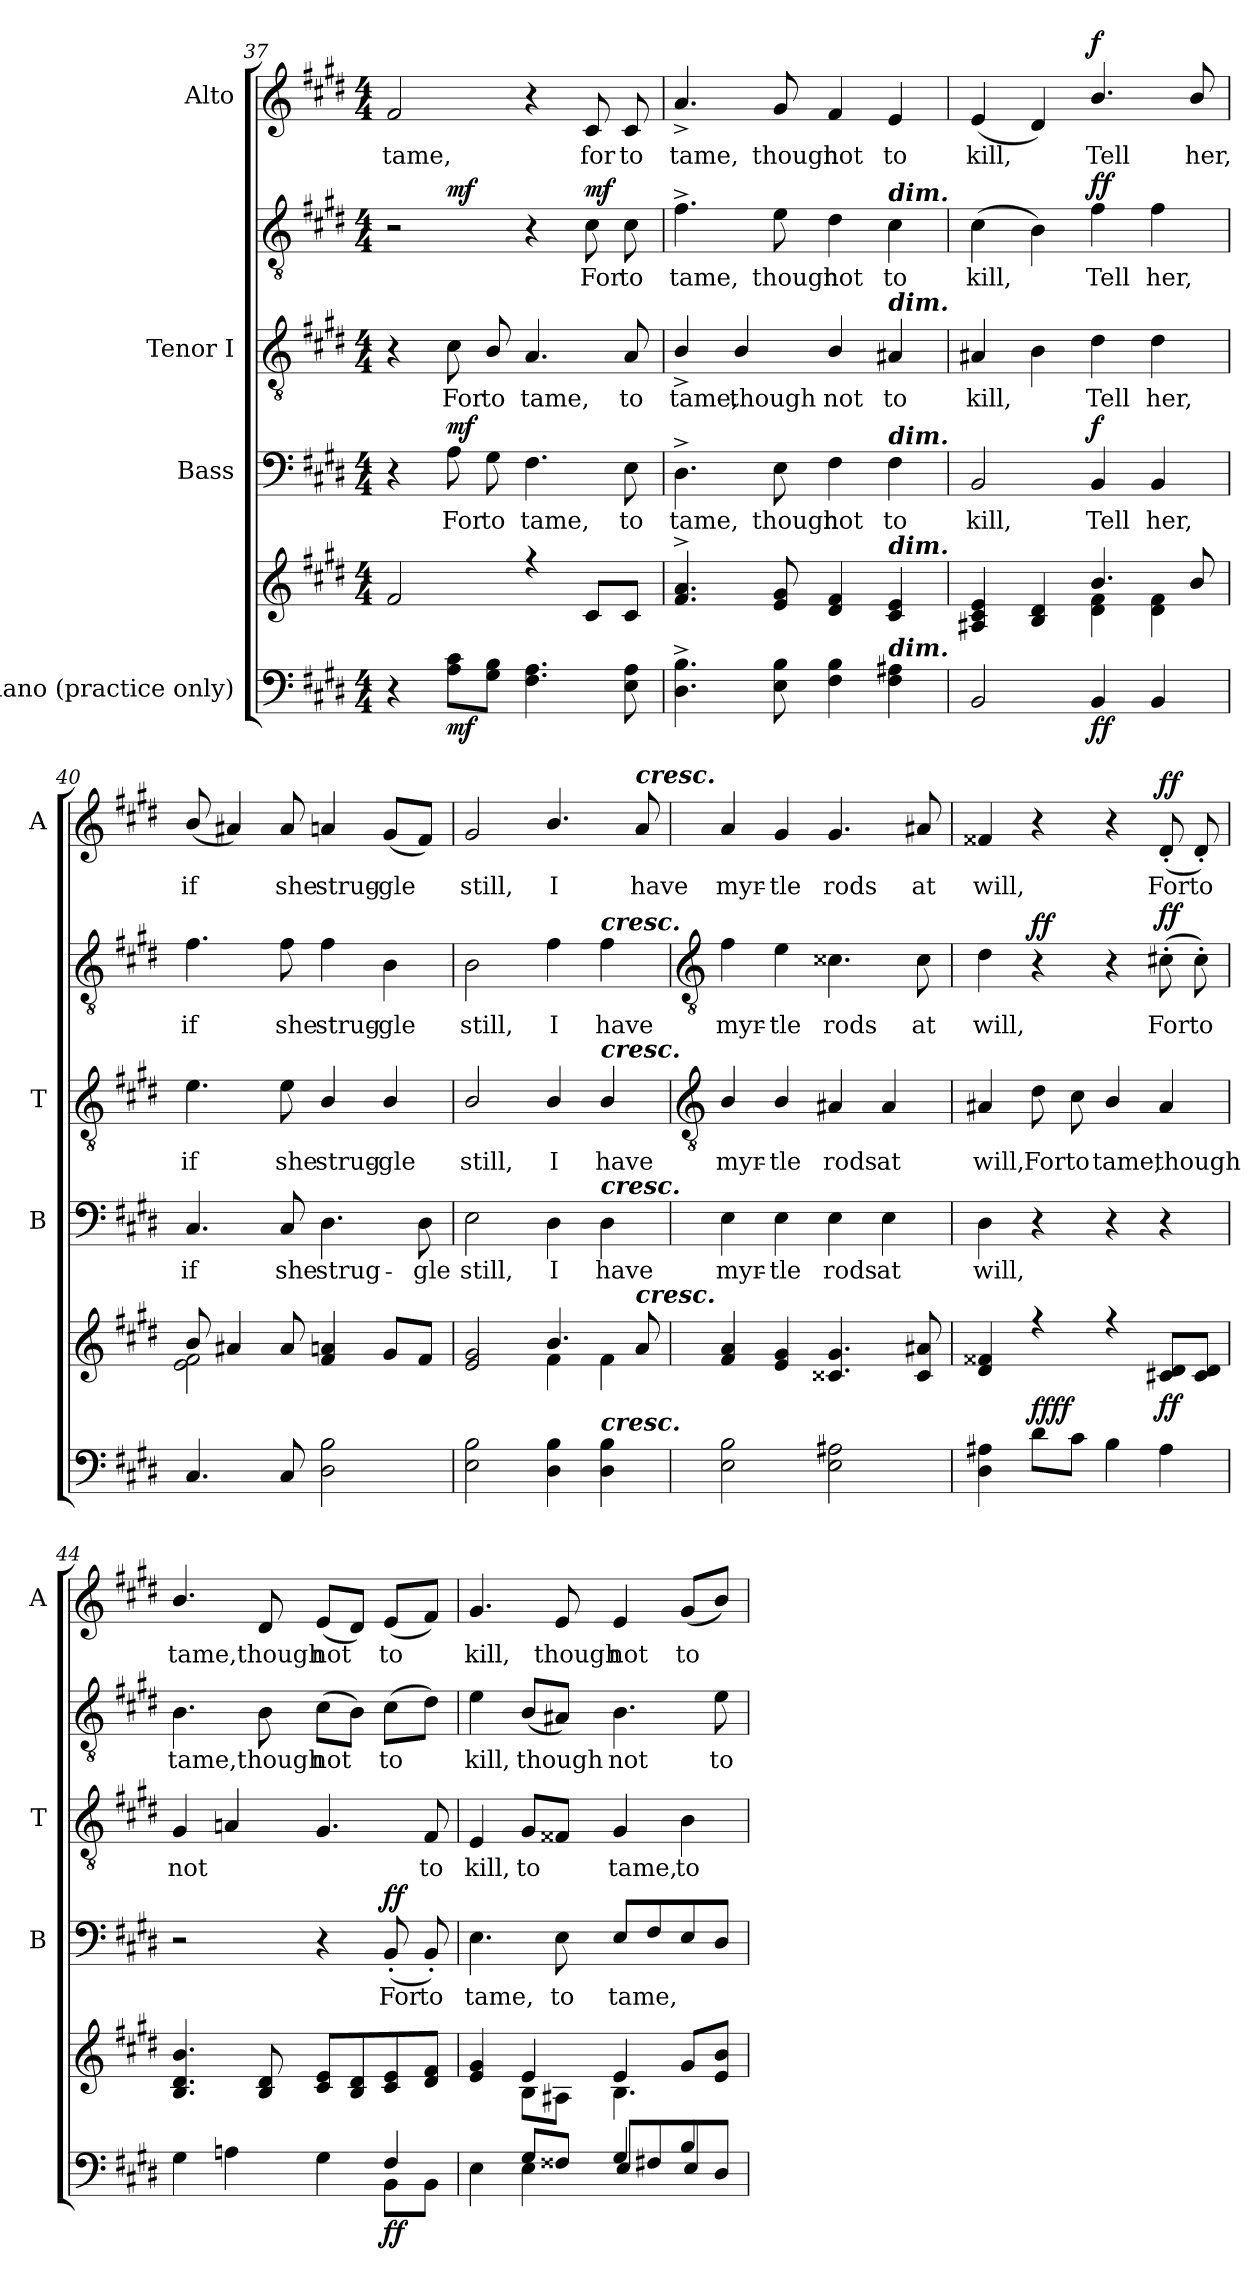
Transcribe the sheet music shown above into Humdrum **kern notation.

**kern	**kern	**dynam	**kern	**text	**dynam	**kern	**text	**kern	**text	**dynam	**kern	**text	**dynam
*part4	*part4	*part4	*part3	*part3	*part3	*part2	*part2	*part2	*part2	*part2	*part1	*part1	*part1
*staff6	*staff5	*staff5/6	*staff4	*staff4	*staff4	*staff3	*staff3	*staff2	*staff2	*staff2/3	*staff1	*staff1	*staff1
*I"Piano (practice only)	*	*	*I"Bass	*	*	*I"Tenor I	*	*	*	*	*I"Alto	*	*
*	*	*	*I'B	*	*	*I'T	*	*	*	*	*I'A	*	*
!!LO:LB:g=z
*clefF4	*clefG2	*	*clefF4	*	*	*clefGv2	*	*clefGv2	*	*	*clefG2	*	*
*k[f#c#g#d#]	*k[f#c#g#d#]	*	*k[f#c#g#d#]	*	*	*k[f#c#g#d#]	*	*k[f#c#g#d#]	*	*	*k[f#c#g#d#]	*	*
*E:	*E:	*	*E:	*	*	*E:	*	*E:	*	*	*E:	*	*
*M4/4	*M4/4	*	*M4/4	*	*	*M4/4	*	*M4/4	*	*	*M4/4	*	*
=37	=37	=37	=37	=37	=37	=37	=37	=37	=37	=37	=37	=37	=37
*	*^	*	*	*	*	*	*	*	*	*	*	*	*
!	!	!	!	!	!	!	!	!	!	!	!	!	!LO:LY:b	!
4r	2f#	1ryy	.	4r	.	.	4r	.	2r	.	.	2f#	tame,	.
!	!	!	!LO:DY:b=2	!	!LO:LY:b	!LO:DY:b	!	!LO:LY:b	!	!	!LO:DY:b=2	!	!	!
8A 8c#L	.	.	mf	8A	For	mf	8c#	For	.	.	mf	.	.	.
!	!	!	!	!	!LO:LY:b	!	!	!LO:LY:b	!	!	!	!	!	!
8G#\ 8B\J	.	.	.	8G#\	to	.	8B/	to	.	.	.	.	.	.
!	!	!	!	!	!LO:LY:b	!	!	!LO:LY:b	!	!	!	!	!	!
4.F# 4.A	4r	.	.	4.F#	tame,	.	4.A	tame,	4r	.	.	4r	.	.
!	!	!	!	!	!	!	!	!	!	!LO:LY:b	!LO:DY:b	!	!LO:LY:b	!
.	8c#L	.	.	.	.	.	.	.	8c#	For	mf	8c#	for	.
!	!	!	!	!	!LO:LY:b	!	!	!LO:LY:b	!	!LO:LY:b	!	!	!LO:LY:b	!
8E 8A	8c#J	.	.	8E	to	.	8A	to	8c#	to	.	8c#	to	.
=38	=38	=38	=38	=38	=38	=38	=38	=38	=38	=38	=38	=38	=38	=38
!	!	!	!	!	!LO:LY:b	!	!	!LO:LY:b	!	!LO:LY:b	!	!	!LO:LY:b	!
4.D#\^ 4.B\^	4.f#^ 4.a^	1ryy	.	4.D#^\	tame,	.	4B^/	tame,	4.f#^	tame,	.	4.a^	tame,	.
!	!	!	!	!	!	!	!	!LO:LY:b	!	!	!	!	!	!
.	.	.	.	.	.	.	4B/	though	.	.	.	.	.	.
!	!	!	!	!	!LO:LY:b	!	!	!	!	!LO:LY:b	!	!	!LO:LY:b	!
8E\ 8B\	8e 8g#	.	.	8E\	though	.	.	.	8e	though	.	8g#	though	.
!	!	!	!	!	!LO:LY:b	!	!	!LO:LY:b	!	!LO:LY:b	!	!	!LO:LY:b	!
4F#\ 4B\	4d# 4f#	.	.	4F#\	not	.	4B/	not	4d#	not	.	4f#	not	.
!	!	!	!	!	!	!	!	!	!LO:TX:a:Bi:t=dim.	!	!	!	!	!
!	!	!	!	!	!	!	!LO:TX:a:Bi:t=dim.	!	!	!	!	!	!	!
!	!	!	!	!LO:TX:a:Bi:t=dim.	!	!	!	!	!	!	!	!	!	!
!	!LO:TX:a:Bi:t=dim.	!	!	!	!	!	!	!	!	!	!	!	!	!
!LO:TX:a:Bi:t=dim.	!	!	!	!	!	!	!	!	!	!	!	!	!	!
!	!	!	!	!	!LO:LY:b	!	!	!LO:LY:b	!	!LO:LY:b	!	!	!LO:LY:b	!
4F# 4A#X	4c# 4e	.	.	4F#	to	.	4A#X	to	4c#	to	.	4e	to	.
=39	=39	=39	=39	=39	=39	=39	=39	=39	=39	=39	=39	=39	=39	=39
!	!	!	!	!	!LO:LY:b	!	!	!LO:LY:b	!	!LO:LY:b	!	!	!LO:LY:b	!
2BB	4A#X 4c# 4e	2ryy	.	2BB	kill,	.	4A#X	kill,	(>4c#	kill,	.	(<4e	kill,	.
.	4B 4d#	.	.	.	.	.	4B	.	4B)	.	.	4d#)	.	.
!	!	!	!LO:DY:b=2	!	!LO:LY:b	!	!	!LO:LY:b	!	!LO:LY:b	!	!	!LO:LY:b	!
!	!	!	!LO:DY:n=1:b	!	!	!LO:DY:b	!	!	!	!	!LO:DY:b=2	!	!	!
!	!	!	!	!	!	!	!	!	!	!	!LO:DY:n=1:b	!	!	!LO:DY:b
4BB	4.b/	4d#\ 4f#\	f f	4BB	Tell	f	4d#	Tell	4f#	Tell	f f	4.b/	Tell	f
!	!	!	!	!	!LO:LY:b	!	!	!LO:LY:b	!	!LO:LY:b	!	!	!	!
4BB	.	4d#\ 4f#\	.	4BB	her,	.	4d#	her,	4f#	her,	.	.	.	.
!	!	!	!	!	!	!	!	!	!	!	!	!	!LO:LY:b	!
.	8b/	.	.	.	.	.	.	.	.	.	.	8b/	her,	.
=40	=40	=40	=40	=40	=40	=40	=40	=40	=40	=40	=40	=40	=40	=40
!	!	!	!	!	!LO:LY:b	!	!	!LO:LY:b	!	!LO:LY:b	!	!	!LO:LY:b	!
4.C#	8b/	2e\ 2f#\	.	4.C#	if	.	4.e	if	4.f#	if	.	(<8b/	if	.
.	4a#X	.	.	.	.	.	.	.	.	.	.	4a#X)	.	.
!	!	!	!	!	!LO:LY:b	!	!	!LO:LY:b	!	!LO:LY:b	!	!	!LO:LY:b	!
8C#	8a#	.	.	8C#	she	.	8e	she	8f#	she	.	8a#	she	.
!	!	!	!	!	!LO:LY:b	!	!	!LO:LY:b	!	!LO:LY:b	!	!	!LO:LY:b	!
2D# 2B	4f# 4an	2ryy	.	4.D#	strug-	.	4B/	strug-	4f#	strug-	.	4an	strug-	.
!	!	!	!	!	!	!	!	!LO:LY:b	!	!LO:LY:b	!	!	!LO:LY:b	!
.	8g#L	.	.	.	.	.	4B/	-gle	4B	-gle	.	(<8g#L	-gle	.
!	!	!	!	!	!LO:LY:b	!	!	!	!	!	!	!	!	!
.	8f#J	.	.	8D#	-gle	.	.	.	.	.	.	8f#J)	.	.
=41	=41	=41	=41	=41	=41	=41	=41	=41	=41	=41	=41	=41	=41	=41
!	!	!	!	!	!LO:LY:b	!	!	!LO:LY:b	!	!LO:LY:b	!	!	!LO:LY:b	!
2E 2B	2e 2g#	2ryy	.	2E	still,	.	2B/	still,	2B	still,	.	2g#	still,	.
!	!	!	!	!	!LO:LY:b	!	!	!LO:LY:b	!	!LO:LY:b	!	!	!LO:LY:b	!
4D# 4B	4.b/	4f#\	.	4D#	I	.	4B/	I	4f#	I	.	4.b/	I	.
!	!	!	!	!	!	!	!	!	!LO:TX:a:Bi:t=cresc.	!	!	!	!	!
!	!	!	!	!	!	!	!LO:TX:a:Bi:t=cresc.	!	!	!	!	!	!	!
!	!	!	!	!LO:TX:a:Bi:t=cresc.	!	!	!	!	!	!	!	!	!	!
!LO:TX:a:Bi:t=cresc.	!	!	!	!	!	!	!	!	!	!	!	!	!	!
!	!	!	!	!	!LO:LY:b	!	!	!LO:LY:b	!	!LO:LY:b	!	!	!	!
4D# 4B	.	4f#\	.	4D#	have	.	4B/	have	4f#	have	.	.	.	.
!	!	!	!	!	!	!	!	!	!	!	!	!LO:TX:a:Bi:t=cresc.	!	!
!	!LO:TX:a:Bi:t=cresc.	!	!	!	!	!	!	!	!	!	!	!	!	!
!	!	!	!	!	!	!	!	!	!	!	!	!	!LO:LY:b	!
.	8a	.	.	.	.	.	.	.	.	.	.	8a	have	.
!!LO:LB:g=z
=42	=42	=42	=42	=42	=42	=42	=42	=42	=42	=42	=42	=42	=42	=42
*	*	*	*	*	*	*	*clefGv2	*	*clefGv2	*	*	*	*	*
*^	*	*	*	*	*	*	*	*	*	*	*	*	*	*
!	!	!	!	!	!	!LO:LY:b	!	!	!LO:LY:b	!	!LO:LY:b	!	!	!LO:LY:b	!
1ryy	2E 2B	4f# 4a	1ryy	.	4E	myr-	.	4B/	myr-	4f#	myr-	.	4a	myr-	.
!	!	!	!	!	!	!LO:LY:b	!	!	!LO:LY:b	!	!LO:LY:b	!	!	!LO:LY:b	!
.	.	4e 4g#	.	.	4E	-tle	.	4B/	-tle	4e	-tle	.	4g#	-tle	.
!	!	!	!	!	!	!LO:LY:b	!	!	!LO:LY:b	!	!LO:LY:b	!	!	!LO:LY:b	!
.	2E 2A#X	4.c##X 4.g#	.	.	4E	rods	.	4A#X	rods	4.c##X	rods	.	4.g#	rods	.
!	!	!	!	!	!	!LO:LY:b	!	!	!LO:LY:b	!	!	!	!	!	!
.	.	.	.	.	4E	at	.	4A#	at	.	.	.	.	.	.
!	!	!	!	!	!	!	!	!	!	!	!LO:LY:b	!	!	!LO:LY:b	!
.	.	8c## 8a#X	.	.	.	.	.	.	.	8c##	at	.	8a#X	at	.
=43	=43	=43	=43	=43	=43	=43	=43	=43	=43	=43	=43	=43	=43	=43	=43
!	!	!	!	!	!	!LO:LY:b	!	!	!LO:LY:b	!	!LO:LY:b	!	!	!LO:LY:b	!
1ryy	4D# 4A#X	4d# 4f##X	1ryy	.	4D#	will,	.	4A#X	will,	4d#	will,	.	4f##X	will,	.
!	!	!	!	!LO:DY:b=2	!	!	!	!	!LO:LY:b	!	!	!	!	!	!
!	!	!	!	!LO:DY:n=1:a=2	!	!	!	!	!	!	!	!LO:DY:b=2	!	!	!
.	8d#L	4r	.	ff ff	4r	.	.	8d#	For	4r	.	ff	4r	.	.
!	!	!	!	!	!	!	!	!	!LO:LY:b	!	!	!	!	!	!
.	8c#J	.	.	.	.	.	.	8c#	to	.	.	.	.	.	.
!	!	!	!	!	!	!	!	!	!LO:LY:b	!	!	!	!	!	!
.	4B\	4r	.	.	4r	.	.	4B/	tame,	4r	.	.	4r	.	.
!	!	!	!	!LO:DY:n=2:b	!	!	!	!	!LO:LY:b	!	!LO:LY:b	!LO:DY:b	!	!LO:LY:b	!LO:DY:b
.	4A#	8c#X 8d#L	.	ff	4r	.	.	4A#	though	(>8c#X'	For	ff	(<8d#'	For	ff
!	!	!	!	!	!	!	!	!	!	!	!LO:LY:b	!	!	!LO:LY:b	!
.	.	8c# 8d#J	.	.	.	.	.	.	.	8c#')	to	.	8d#')	to	.
=44	=44	=44	=44	=44	=44	=44	=44	=44	=44	=44	=44	=44	=44	=44	=44
!	!	!	!	!	!	!	!	!	!LO:LY:b	!	!LO:LY:b	!	!	!LO:LY:b	!
2.ryy	4G#	4.B/ 4.d#/ 4.b/	2ryy	.	2r	.	.	4G#	not	4.B	tame,	.	4.b/	tame,	.
.	4An	.	.	.	.	.	.	4An	.	.	.	.	.	.	.
!	!	!	!	!	!	!	!	!	!	!	!LO:LY:b	!	!	!LO:LY:b	!
.	.	8B 8d#	.	.	.	.	.	.	.	8B	though	.	8d#	though	.
!	!	!	!	!	!	!	!	!	!	!	!LO:LY:b	!	!	!LO:LY:b	!
.	4G#	8c# 8eL	8ryy	.	4r	.	.	4.G#	.	(>8c#L	not	.	(<8eL	not	.
.	.	8B 8d#	4.ryy	.	.	.	.	.	.	8BJ)	.	.	8d#J)	.	.
!	!	!	!	!LO:DY:b=2	!	!LO:LY:b	!LO:DY:b	!	!	!	!LO:LY:b	!	!	!LO:LY:b	!
4F#/	8BB\L	8c# 8e	.	ff	(<8BB'	For	ff	.	.	(>8c#L	to	.	(<8eL	to	.
!	!	!	!	!	!	!LO:LY:b	!	!	!LO:LY:b	!	!	!	!	!	!
.	8BB\J	8d# 8f#J	.	.	8BB')	to	.	8F#	to	8d#J)	.	.	8f#J)	.	.
=45	=45	=45	=45	=45	=45	=45	=45	=45	=45	=45	=45	=45	=45	=45	=45
!	!	!	!	!	!	!LO:LY:b	!	!	!LO:LY:b	!	!LO:LY:b	!	!	!LO:LY:b	!
4ryy	4E	4e 4g#	4ryy	.	4.E	tame,	.	4E	kill,	4e	kill,	.	4.g#	kill,	.
!	!	!	!	!	!	!	!	!	!LO:LY:b	!	!LO:LY:b	!	!	!	!
8G#/L	4E	4e	8B\L	.	.	.	.	8G#L	to	(<8BL	though	.	.	.	.
!	!	!	!	!	!	!LO:LY:b	!	!	!	!	!	!	!	!LO:LY:b	!
8F##X/J	.	.	8A#X\J	.	8E	to	.	8F##XJ	.	8A#XJ)	.	.	8e	though	.
!	!	!	!	!	!	!LO:LY:b	!	!	!LO:LY:b	!	!LO:LY:b	!	!	!LO:LY:b	!
4G#/	8EL	4e	4.B\	.	8EL	tame,	.	4G#	tame,	4.B	not	.	4e	not	.
.	8F#X	.	.	.	8F#	.	.	.	.	.	.	.	.	.	.
!	!	!	!	!	!	!	!	!	!LO:LY:b	!	!	!	!	!LO:LY:b	!
4B/	8E	8g#L	.	.	8E	.	.	4B	to	.	.	.	(<8g#L	to	.
!	!	!	!	!	!	!	!	!	!	!	!LO:LY:b	!	!	!	!
.	8D#/J	8e 8bJ	8ryy	.	8D#/J	.	.	.	.	8e	to	.	8bJ)	.	.
*v	*v	*	*	*	*	*	*	*	*	*	*	*	*	*	*
*	*v	*v	*	*	*	*	*	*	*	*	*	*	*	*
=	=	=	=	=	=	=	=	=	=	=	=	=	=
*-	*-	*-	*-	*-	*-	*-	*-	*-	*-	*-	*-	*-	*-
